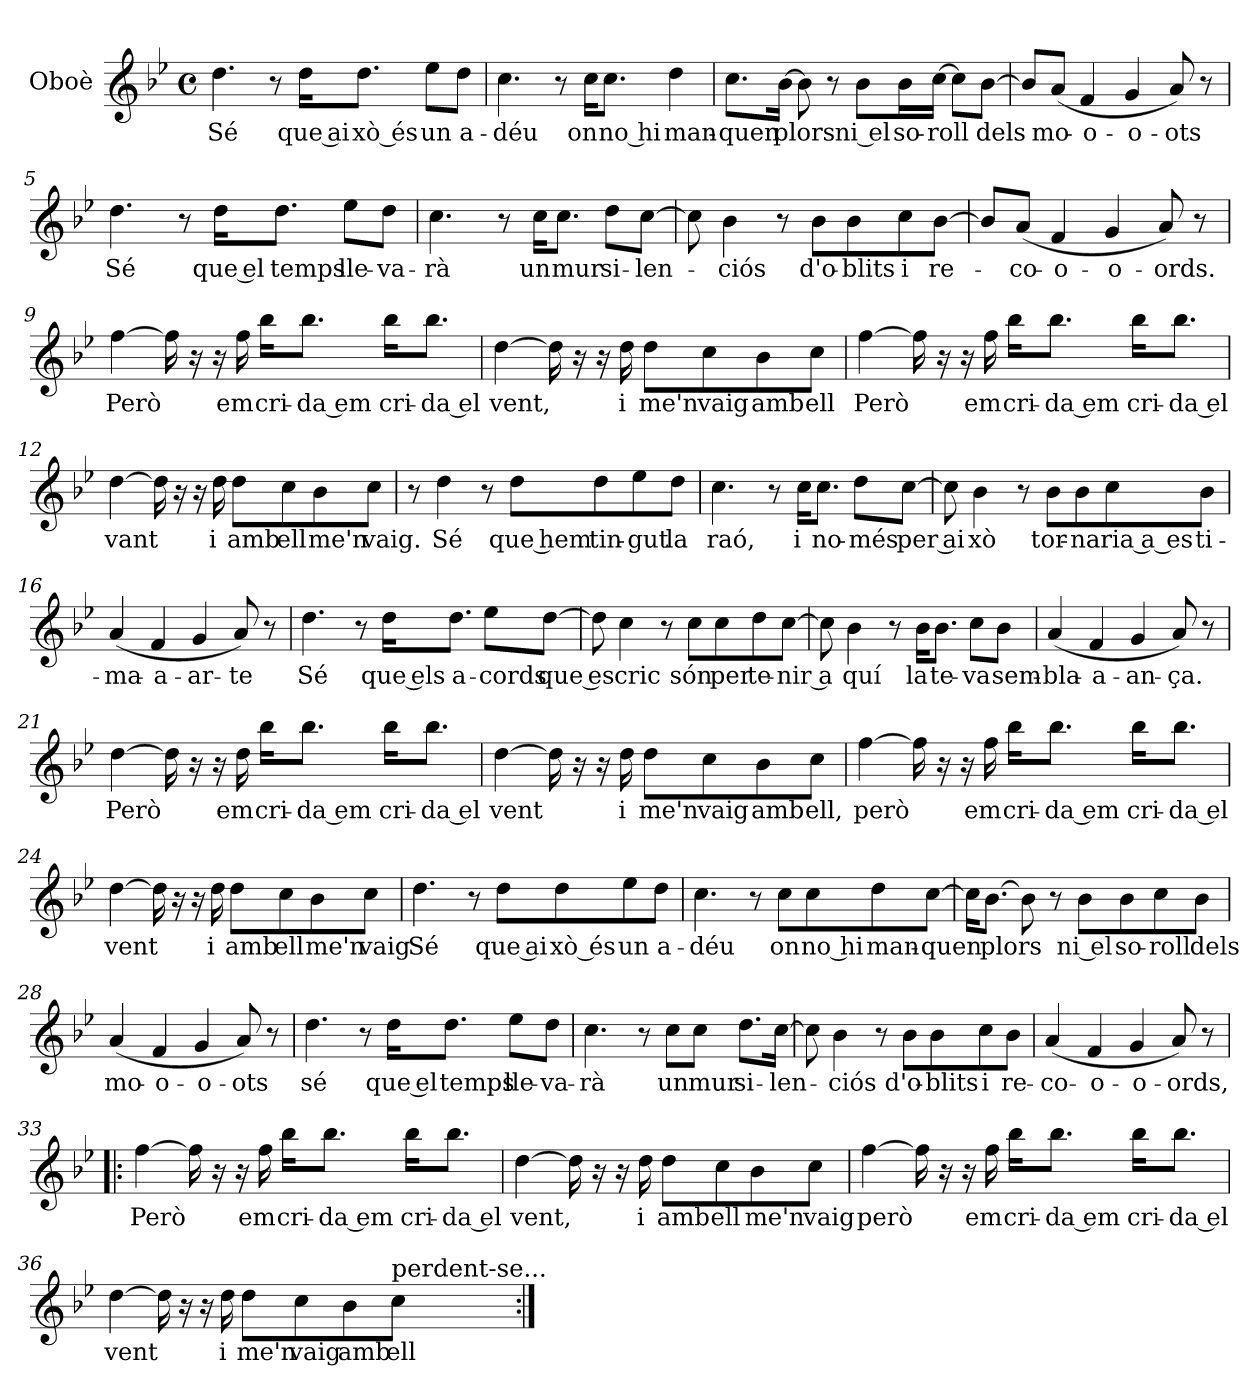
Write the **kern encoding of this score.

**kern	**text
*part1	*part1
*staff1	*staff1
*I"Oboè	*
*I'Ob.	*
*clefG2	*
*k[b-e-]	*
*M4/4	*
*met(c)	*
=1	=1
!	!LO:LY:b
4.dd\	Sé
8r	.
!	!LO:LY:b
16dd\KL	que ai
!	!LO:LY:b
8.dd\J	xò és
!	!LO:LY:b
8ee-\L	un
!	!LO:LY:b
8dd\J	a-
=2	=2
!	!LO:LY:b
4.cc\	-déu
8r	.
!	!LO:LY:b
16cc\KL	on
!	!LO:LY:b
8.cc\J	no hi
!	!LO:LY:b
4dd\	man-
=3	=3
!	!LO:LY:b
8.cc\L	-quen
!	!LO:LY:b
[16b-\Jk	plors
8b-\]	.
8r	.
!	!LO:LY:b
8b-\L	ni el
!	!LO:LY:b
16b-\L	so-
!	!LO:LY:b
[16cc\JJ	-roll
8cc\L]	.
!	!LO:LY:b
[8b-\J	dels
=4	=4
8b-/L]	.
!	!LO:LY:b
(<8a/J	mo-
!	!LO:LY:b
4f/	-o-
!	!LO:LY:b
4g/	-o-
!	!LO:LY:b
8a/)	-ots
8r	.
!!LO:LB:g=z
=5	=5
!	!LO:LY:b
4.dd\	Sé
8r	.
!	!LO:LY:b
16dd\KL	que el
!	!LO:LY:b
8.dd\J	temps
!	!LO:LY:b
8ee-\L	lle-
!	!LO:LY:b
8dd\J	-va-
=6	=6
!	!LO:LY:b
4.cc\	-rà
8r	.
!	!LO:LY:b
16cc\KL	un
!	!LO:LY:b
8.cc\J	mur
!	!LO:LY:b
8dd\L	si-
!	!LO:LY:b
[8cc\J	-len-
=7	=7
8cc\]	.
!	!LO:LY:b
4b-\	-ciós
8r	.
!	!LO:LY:b
8b-\L	d'o-
!	!LO:LY:b
8b-\	-blits
!	!LO:LY:b
8cc\	i
!	!LO:LY:b
[8b-\J	re-
=8	=8
8b-/L]	.
!	!LO:LY:b
(<8a/J	-co-
!	!LO:LY:b
4f/	-o-
!	!LO:LY:b
4g/	-o-
!	!LO:LY:b
8a/)	-ords.
8r	.
!!LO:LB:g=z
=9	=9
!	!LO:LY:b
[4ff\	Però
16ff\]	.
16r	.
16r	.
!	!LO:LY:b
16ff\	em
!	!LO:LY:b
16bb-\KL	cri-
!	!LO:LY:b
8.bb-\J	da em
!	!LO:LY:b
16bb-\KL	cri-
!	!LO:LY:b
8.bb-\J	da el
=10	=10
!	!LO:LY:b
[4dd\	vent,
16dd\]	.
16r	.
16r	.
!	!LO:LY:b
16dd\	i
!	!LO:LY:b
8dd\L	me'n
!	!LO:LY:b
8cc\	vaig
!	!LO:LY:b
8b-\	amb
!	!LO:LY:b
8cc\J	ell
=11	=11
!	!LO:LY:b
[4ff\	Però
16ff\]	.
16r	.
16r	.
!	!LO:LY:b
16ff\	em
!	!LO:LY:b
16bb-\KL	cri-
!	!LO:LY:b
8.bb-\J	da em
!	!LO:LY:b
16bb-\KL	cri-
!	!LO:LY:b
8.bb-\J	da el
!!LO:LB:g=z
=12	=12
!	!LO:LY:b
[4dd\	vant
16dd\]	.
16r	.
16r	.
!	!LO:LY:b
16dd\	i
!	!LO:LY:b
8dd\L	amb
!	!LO:LY:b
8cc\	ell
!	!LO:LY:b
8b-\	me'n
!	!LO:LY:b
8cc\J	vaig.
=13	=13
8r	.
!	!LO:LY:b
4dd\	Sé
8r	.
!	!LO:LY:b
8dd\L	que hem
!	!LO:LY:b
8dd\	tin-
!	!LO:LY:b
8ee-\	-gut
!	!LO:LY:b
8dd\J	la
=14	=14
!	!LO:LY:b
4.cc\	raó,
8r	.
!	!LO:LY:b
16cc\KL	i
!	!LO:LY:b
8.cc\J	no-
!	!LO:LY:b
8dd\L	-més
!	!LO:LY:b
[8cc\J	per ai
=15	=15
8cc\]	.
!	!LO:LY:b
4b-\	-xò
8r	.
!	!LO:LY:b
8b-\L	tor-
!	!LO:LY:b
8b-\	-na
!	!LO:LY:b
8cc\	ria a es
!	!LO:LY:b
8b-\J	-ti-
!!LO:LB:g=z
=16	=16
!	!LO:LY:b
(<4a/	-ma-
!	!LO:LY:b
4f/	-a-
!	!LO:LY:b
4g/	-ar-
!	!LO:LY:b
8a/)	-te
8r	.
=17	=17
!	!LO:LY:b
4.dd\	Sé
8r	.
!	!LO:LY:b
16dd\KL	que els
!	!LO:LY:b
8.dd\J	a-
!	!LO:LY:b
8ee-\L	-cords
!	!LO:LY:b
[8dd\J	que es
=18	=18
8dd\]	.
!	!LO:LY:b
4cc\	-cric
8r	.
!	!LO:LY:b
8cc\L	són
!	!LO:LY:b
8cc\	per
!	!LO:LY:b
8dd\	te-
!	!LO:LY:b
[8cc\J	nir a
=19	=19
8cc\]	.
!	!LO:LY:b
4b-\	-quí
8r	.
!	!LO:LY:b
16b-\KL	la
!	!LO:LY:b
8.b-\J	te-
!	!LO:LY:b
8cc\L	-va
!	!LO:LY:b
8b-\J	sem-
=20	=20
!	!LO:LY:b
(<4a/	-bla-
!	!LO:LY:b
4f/	-a-
!	!LO:LY:b
4g/	-an-
!	!LO:LY:b
8a/)	-ça.
8r	.
!!LO:LB:g=z
=21	=21
!	!LO:LY:b
[4dd\	Però
16dd\]	.
16r	.
16r	.
!	!LO:LY:b
16dd\	em
!	!LO:LY:b
16bb-\KL	cri-
!	!LO:LY:b
8.bb-\J	da em
!	!LO:LY:b
16bb-\KL	cri-
!	!LO:LY:b
8.bb-\J	da el
=22	=22
!	!LO:LY:b
[4dd\	vent
16dd\]	.
16r	.
16r	.
!	!LO:LY:b
16dd\	i
!	!LO:LY:b
8dd\L	me'n
!	!LO:LY:b
8cc\	vaig
!	!LO:LY:b
8b-\	amb
!	!LO:LY:b
8cc\J	ell,
=23	=23
!	!LO:LY:b
[4ff\	però
16ff\]	.
16r	.
16r	.
!	!LO:LY:b
16ff\	em
!	!LO:LY:b
16bb-\KL	cri-
!	!LO:LY:b
8.bb-\J	da em
!	!LO:LY:b
16bb-\KL	cri-
!	!LO:LY:b
8.bb-\J	da el
!!LO:LB:g=z
=24	=24
!	!LO:LY:b
[4dd\	vent
16dd\]	.
16r	.
16r	.
!	!LO:LY:b
16dd\	i
!	!LO:LY:b
8dd\L	amb
!	!LO:LY:b
8cc\	ell
!	!LO:LY:b
8b-\	me'n
!	!LO:LY:b
8cc\J	vaig
=25	=25
!	!LO:LY:b
4.dd\	Sé
8r	.
!	!LO:LY:b
8dd\L	que ai
!	!LO:LY:b
8dd\	xò és
!	!LO:LY:b
8ee-\	un
!	!LO:LY:b
8dd\J	a-
=26	=26
!	!LO:LY:b
4.cc\	-déu
8r	.
!	!LO:LY:b
8cc\L	on
!	!LO:LY:b
8cc\	no hi
!	!LO:LY:b
8dd\	man-
!	!LO:LY:b
[8cc\J	-quen
=27	=27
16cc\KL]	.
!	!LO:LY:b
[8.b-\J	plors
8b-\]	.
8r	.
!	!LO:LY:b
8b-\L	ni el
!	!LO:LY:b
8b-\	so-
!	!LO:LY:b
8cc\	-roll
!	!LO:LY:b
8b-\J	dels
!!LO:LB:g=z
=28	=28
!	!LO:LY:b
(<4a/	mo-
!	!LO:LY:b
4f/	-o-
!	!LO:LY:b
4g/	-o-
!	!LO:LY:b
8a/)	-ots
8r	.
=29	=29
!	!LO:LY:b
4.dd\	sé
8r	.
!	!LO:LY:b
16dd\KL	que el
!	!LO:LY:b
8.dd\J	temps
!	!LO:LY:b
8ee-\L	lle-
!	!LO:LY:b
8dd\J	-va-
=30	=30
!	!LO:LY:b
4.cc\	-rà
8r	.
!	!LO:LY:b
8cc\L	un
!	!LO:LY:b
8cc\J	mur
!	!LO:LY:b
8.dd\L	si-
!	!LO:LY:b
[16cc\Jk	-len-
=31	=31
8cc\]	.
!	!LO:LY:b
4b-\	-ciós
8r	.
!	!LO:LY:b
8b-\L	d'o-
!	!LO:LY:b
8b-\	-blits
!	!LO:LY:b
8cc\	i
!	!LO:LY:b
8b-\J	re-
=32	=32
!	!LO:LY:b
(<4a/	-co-
!	!LO:LY:b
4f/	-o-
!	!LO:LY:b
4g/	-o-
!	!LO:LY:b
8a/)	-ords,
8r	.
!!LO:LB:g=z
=33!|:	=33!|:
!	!LO:LY:b
[4ff\	Però
16ff\]	.
16r	.
16r	.
!	!LO:LY:b
16ff\	em
!	!LO:LY:b
16bb-\KL	cri-
!	!LO:LY:b
8.bb-\J	da em
!	!LO:LY:b
16bb-\KL	cri-
!	!LO:LY:b
8.bb-\J	da el
=34	=34
!	!LO:LY:b
[4dd\	vent,
16dd\]	.
16r	.
16r	.
!	!LO:LY:b
16dd\	i
!	!LO:LY:b
8dd\L	amb
!	!LO:LY:b
8cc\	ell
!	!LO:LY:b
8b-\	me'n
!	!LO:LY:b
8cc\J	vaig
=35	=35
!	!LO:LY:b
[4ff\	però
16ff\]	.
16r	.
16r	.
!	!LO:LY:b
16ff\	em
!	!LO:LY:b
16bb-\KL	cri-
!	!LO:LY:b
8.bb-\J	da em
!	!LO:LY:b
16bb-\KL	cri-
!	!LO:LY:b
8.bb-\J	da el
!!LO:LB:g=z
=36	=36
!	!LO:LY:b
[4dd\	vent
16dd\]	.
16r	.
16r	.
!	!LO:LY:b
16dd\	i
!	!LO:LY:b
8dd\L	me'n
!	!LO:LY:b
8cc\	vaig
!	!LO:LY:b
8b-\	amb
!LO:TX:a:t=perdent-se...	!
!	!LO:LY:b
8cc\J	ell
=:|!	=:|!
*-	*-
